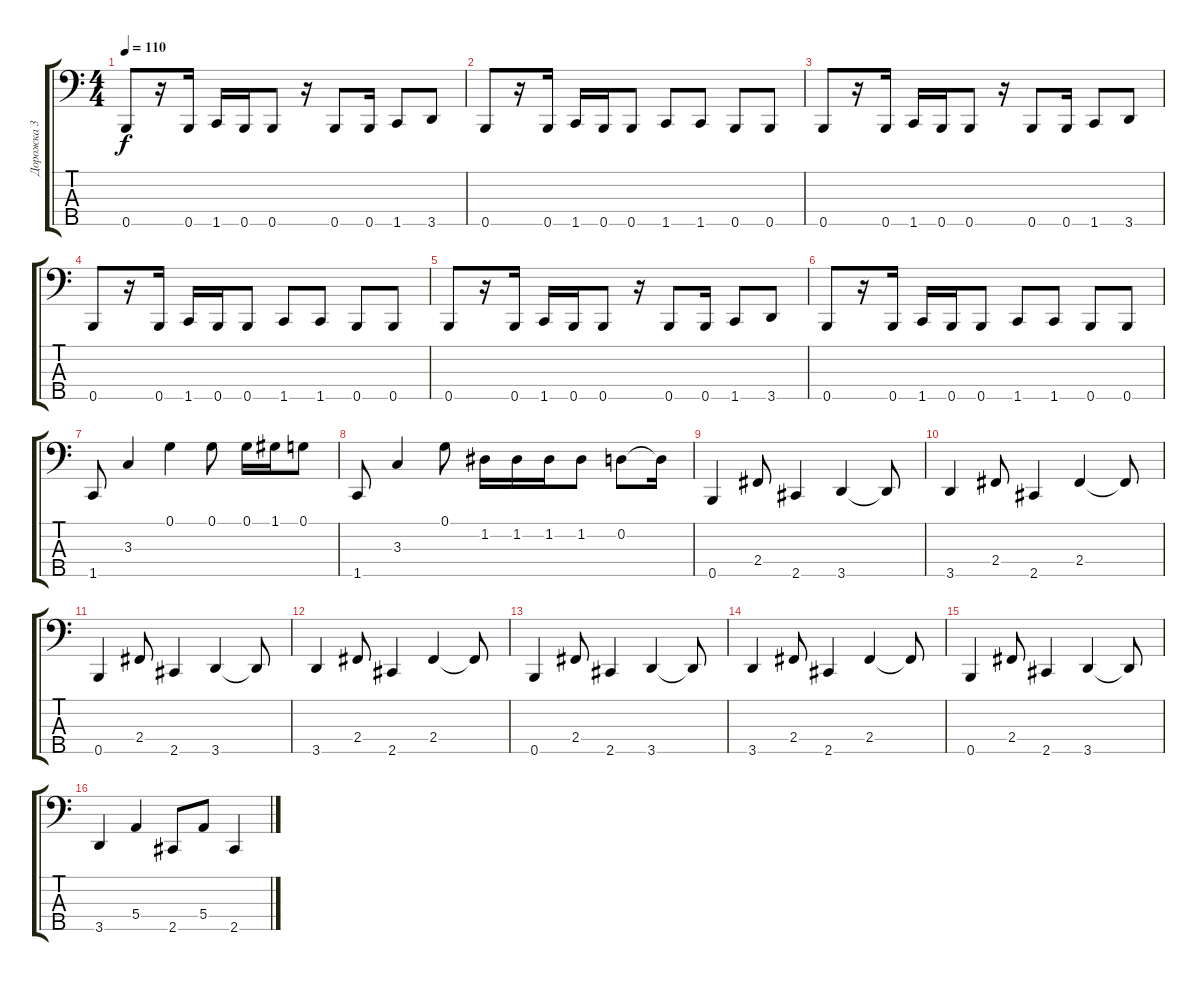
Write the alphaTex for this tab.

\track ("Дорожка 3" "Дорожка 3") {instrument electricbasspick}
\staff {score tabs}
\tuning (G2 D2 A1 E1 B0) {hide}
\ts (4 4)
\tempo 110
\clef f4
\ks c
0.5.8{dy f} r.16 0.5.16 1.5.16 0.5.16 0.5.8 r.16 0.5.8 0.5.16 1.5.8 3.5.8 |
0.5.8 r.16 0.5.16 1.5.16 0.5.16 0.5.8 1.5.8 1.5.8 0.5.8 0.5.8 |
0.5.8 r.16 0.5.16 1.5.16 0.5.16 0.5.8 r.16 0.5.8 0.5.16 1.5.8 3.5.8 |
0.5.8 r.16 0.5.16 1.5.16 0.5.16 0.5.8 1.5.8 1.5.8 0.5.8 0.5.8 |
0.5.8 r.16 0.5.16 1.5.16 0.5.16 0.5.8 r.16 0.5.8 0.5.16 1.5.8 3.5.8 |
0.5.8 r.16 0.5.16 1.5.16 0.5.16 0.5.8 1.5.8 1.5.8 0.5.8 0.5.8 |
1.5.8 3.3.4 0.1.4 0.1.8 0.1.16 1.1.16 0.1.8 |
1.5.8 3.3.4 0.1.8 1.2.16 1.2.16 1.2.16 1.2.8 0.2.8 0.2{t}.16 |
0.5.4 2.4.8 2.5.4 3.5.4 3.5{t}.8 |
3.5.4 2.4.8 2.5.4 2.4.4 2.4{t}.8 |
0.5.4 2.4.8 2.5.4 3.5.4 3.5{t}.8 |
3.5.4 2.4.8 2.5.4 2.4.4 2.4{t}.8 |
0.5.4 2.4.8 2.5.4 3.5.4 3.5{t}.8 |
3.5.4 2.4.8 2.5.4 2.4.4 2.4{t}.8 |
0.5.4 2.4.8 2.5.4 3.5.4 3.5{t}.8 |
3.5.4 5.4.4 2.5.8 5.4.8 2.5.4
